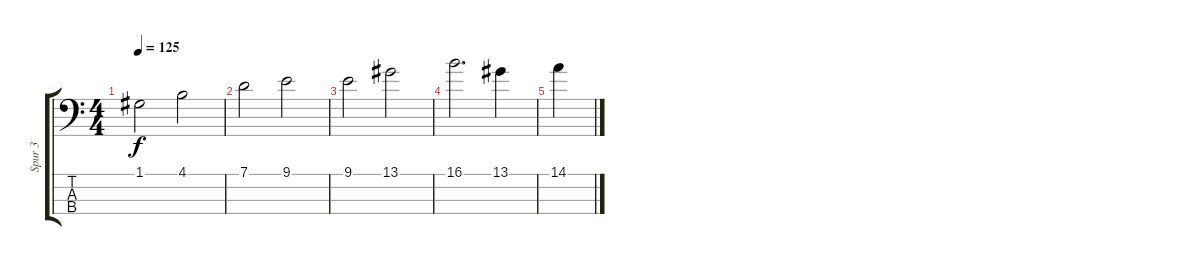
\track ("Spur 3" "Spur 3") {instrument electricbassfinger}
\staff {score tabs}
\tuning (G2 D2 A1 D1) {hide}
\ts (4 4)
\tempo 125
\clef f4
\ks c
1.1.2{dy f} 4.1.2 |
7.1.2 9.1.2 |
9.1.2 13.1.2 |
16.1.2{d} 13.1.4 |
14.1.4
